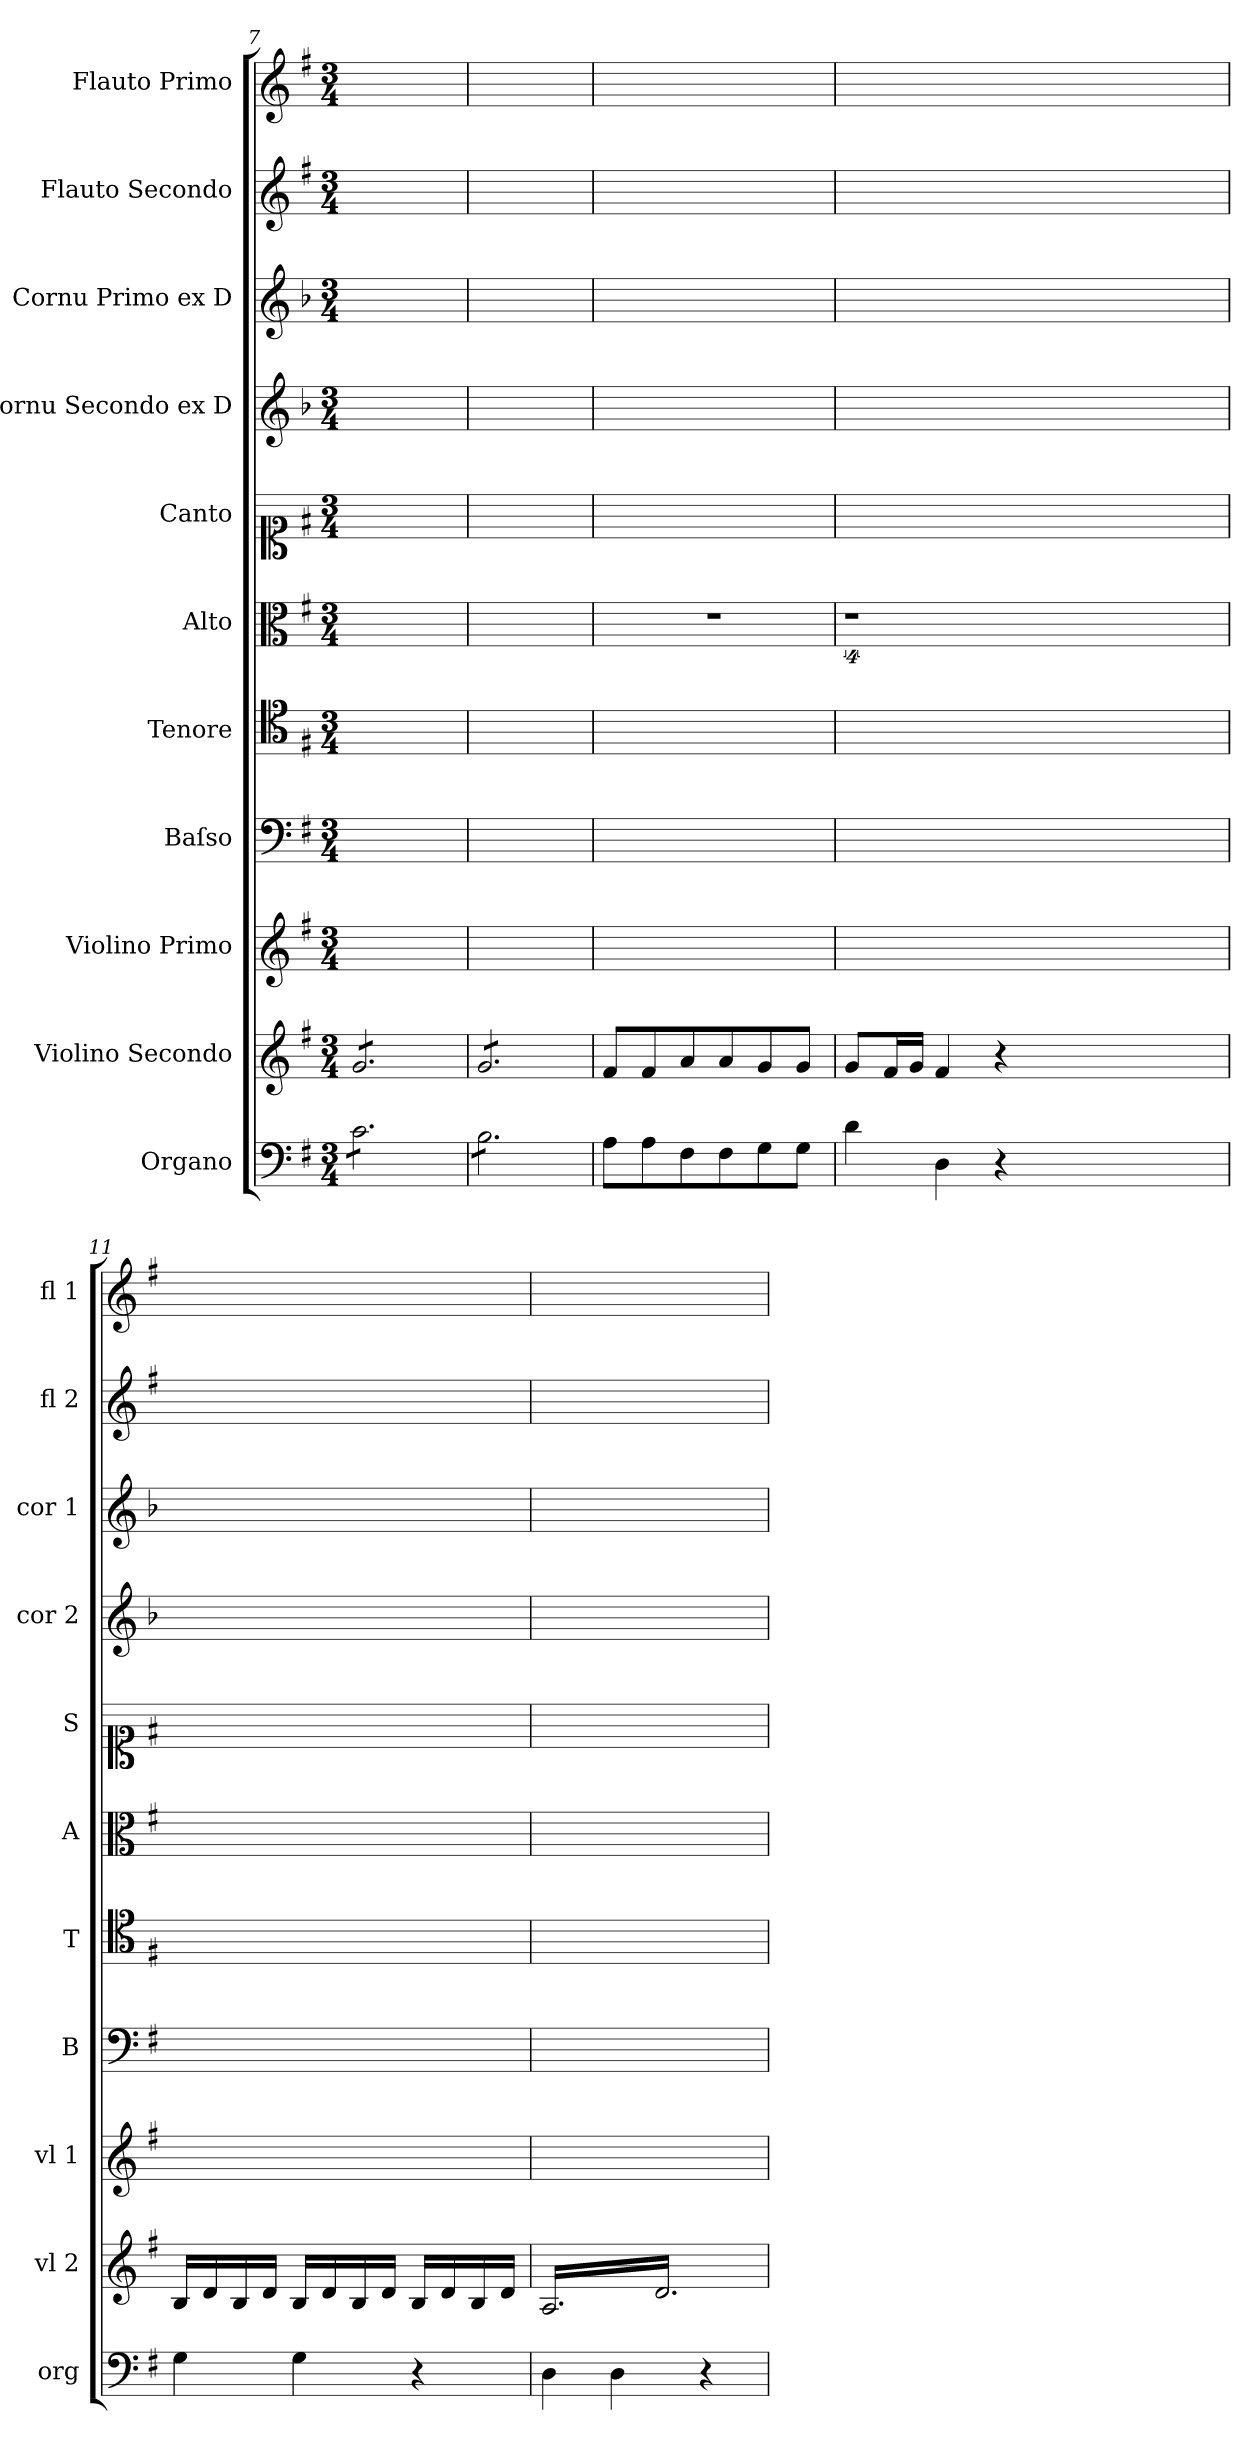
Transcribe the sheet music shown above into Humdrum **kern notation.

**kern	**dynam	**kern	**dynam	**kern	**kern	**kern	**kern	**kern	**kern	**kern	**kern	**kern
*part11	*part11	*part10	*part10	*part9	*part8	*part7	*part6	*part5	*part4	*part3	*part2	*part1
*staff11	*staff11	*staff10	*staff10	*staff9	*staff8	*staff7	*staff6	*staff5	*staff4	*staff3	*staff2	*staff1
*I"Organo	*	*I"Violino Secondo	*	*I"Violino Primo	*I"Baſso	*I"Tenore	*I"Alto	*I"Canto	*I"Cornu Secondo ex D	*I"Cornu Primo ex D	*I"Flauto Secondo	*I"Flauto Primo
*I'org	*	*I'vl 2	*	*I'vl 1	*I'B	*I'T	*I'A	*I'S	*I'cor 2	*I'cor 1	*I'fl 2	*I'fl 1
*clefF4	*	*clefG2	*	*clefG2	*clefF4	*clefC4	*clefC3	*clefC1	*clefG2	*clefG2	*clefG2	*clefG2
*	*	*	*	*	*	*	*	*	*ITrd6c10	*ITrd6c10	*	*
*k[f#]	*	*k[f#]	*	*k[f#]	*k[f#]	*k[f#]	*k[f#]	*k[f#]	*k[f#]	*k[f#]	*k[f#]	*k[f#]
*G:	*	*G:	*	*G:	*G:	*G:	*G:	*G:	*G:	*G:	*G:	*G:
*M3/4	*	*M3/4	*	*M3/4	*M3/4	*M3/4	*M3/4	*M3/4	*M3/4	*M3/4	*M3/4	*M3/4
=7	=7	=7	=7	=7	=7	=7	=7	=7	=7	=7	=7	=7
*tremolo	*	*	*	*	*	*	*	*	*	*	*	*
*	*	*tremolo	*	*	*	*	*	*	*	*	*	*
8c\L	.	8g/L	.	2.ryy	2.ryy	2.ryy	2.ryy	2.ryy	2.ryy	2.ryy	2.ryy	2.ryy
8c\	.	8g/	.	.	.	.	.	.	.	.	.	.
8c\	.	8g/	.	.	.	.	.	.	.	.	.	.
8c\	.	8g/	.	.	.	.	.	.	.	.	.	.
8c\	.	8g/	.	.	.	.	.	.	.	.	.	.
8c\J	.	8g/J	.	.	.	.	.	.	.	.	.	.
=8	=8	=8	=8	=8	=8	=8	=8	=8	=8	=8	=8	=8
8B\L	.	8g/L	.	2.ryy	2.ryy	2.ryy	2.ryy	2.ryy	2.ryy	2.ryy	2.ryy	2.ryy
8B\	.	8g/	.	.	.	.	.	.	.	.	.	.
8B\	.	8g/	.	.	.	.	.	.	.	.	.	.
8B\	.	8g/	.	.	.	.	.	.	.	.	.	.
8B\	.	8g/	.	.	.	.	.	.	.	.	.	.
8B\J	.	8g/J	.	.	.	.	.	.	.	.	.	.
*	*	*Xtremolo	*	*	*	*	*	*	*	*	*	*
*Xtremolo	*	*	*	*	*	*	*	*	*	*	*	*
=9	=9	=9	=9	=9	=9	=9	=9	=9	=9	=9	=9	=9
8A\L	.	8f#/L	.	2.ryy	2.ryy	2.ryy	2.r	2.ryy	2.ryy	2.ryy	2.ryy	2.ryy
8A\	.	8f#/	.	.	.	.	.	.	.	.	.	.
8F#\	.	8a/	.	.	.	.	.	.	.	.	.	.
8F#\	.	8a/	.	.	.	.	.	.	.	.	.	.
8G\	.	8g/	.	.	.	.	.	.	.	.	.	.
8G\J	.	8g/J	.	.	.	.	.	.	.	.	.	.
=10	=10	=10	=10	=10	=10	=10	=10	=10	=10	=10	=10	=10
4d\	.	8g/L	.	2.ryy	2.ryy	2.ryy	4%9r	2.ryy	2.ryy	2.ryy	2.ryy	2.ryy
.	.	16f#/L	.	.	.	.	.	.	.	.	.	.
.	.	16g/JJ	.	.	.	.	.	.	.	.	.	.
4D\	.	4f#/	.	.	.	.	.	.	.	.	.	.
4r	.	4r	.	.	.	.	.	.	.	.	.	.
1.ryy	.	1.ryy	.	1.ryy	1.ryy	1.ryy	.	1.ryy	1.ryy	1.ryy	1.ryy	1.ryy
=11	=11	=11	=11	=11	=11	=11	=11	=11	=11	=11	=11	=11
!	!LO:DY:a:rj	!	!LO:DY:a	!	!	!	!	!	!	!	!	!
4G\	p&colon;	16B/LL	p&colon;	2.ryy	2.ryy	2.ryy	2.ryy	2.ryy	2.ryy	2.ryy	2.ryy	2.ryy
.	.	16d/	.	.	.	.	.	.	.	.	.	.
.	.	16B/	.	.	.	.	.	.	.	.	.	.
.	.	16d/JJ	.	.	.	.	.	.	.	.	.	.
4G\	.	16B/LL	.	.	.	.	.	.	.	.	.	.
.	.	16d/	.	.	.	.	.	.	.	.	.	.
.	.	16B/	.	.	.	.	.	.	.	.	.	.
.	.	16d/JJ	.	.	.	.	.	.	.	.	.	.
4r	.	16B/LL	.	.	.	.	.	.	.	.	.	.
.	.	16d/	.	.	.	.	.	.	.	.	.	.
.	.	16B/	.	.	.	.	.	.	.	.	.	.
.	.	16d/JJ	.	.	.	.	.	.	.	.	.	.
=12	=12	=12	=12	=12	=12	=12	=12	=12	=12	=12	=12	=12
*	*	*tremolo	*	*	*	*	*	*	*	*	*	*
4D\	.	16A/LL	.	2.ryy	2.ryy	2.ryy	2.ryy	2.ryy	2.ryy	2.ryy	2.ryy	2.ryy
.	.	16d/	.	.	.	.	.	.	.	.	.	.
.	.	16A/	.	.	.	.	.	.	.	.	.	.
.	.	16d/	.	.	.	.	.	.	.	.	.	.
4D\	.	16A/	.	.	.	.	.	.	.	.	.	.
.	.	16d/	.	.	.	.	.	.	.	.	.	.
.	.	16A/	.	.	.	.	.	.	.	.	.	.
.	.	16d/	.	.	.	.	.	.	.	.	.	.
4r	.	16A/	.	.	.	.	.	.	.	.	.	.
.	.	16d/	.	.	.	.	.	.	.	.	.	.
.	.	16A/	.	.	.	.	.	.	.	.	.	.
.	.	16d/JJ	.	.	.	.	.	.	.	.	.	.
*	*	*Xtremolo	*	*	*	*	*	*	*	*	*	*
.	.	.	.	.	.	.	.	.	.	.	.	.
.	.	.	.	.	.	.	.	.	.	.	.	.
.	.	.	.	.	.	.	.	.	.	.	.	.
.	.	.	.	.	.	.	.	.	.	.	.	.
.	.	.	.	.	.	.	.	.	.	.	.	.
.	.	.	.	.	.	.	.	.	.	.	.	.
=	=	=	=	=	=	=	=	=	=	=	=	=
*-	*-	*-	*-	*-	*-	*-	*-	*-	*-	*-	*-	*-
